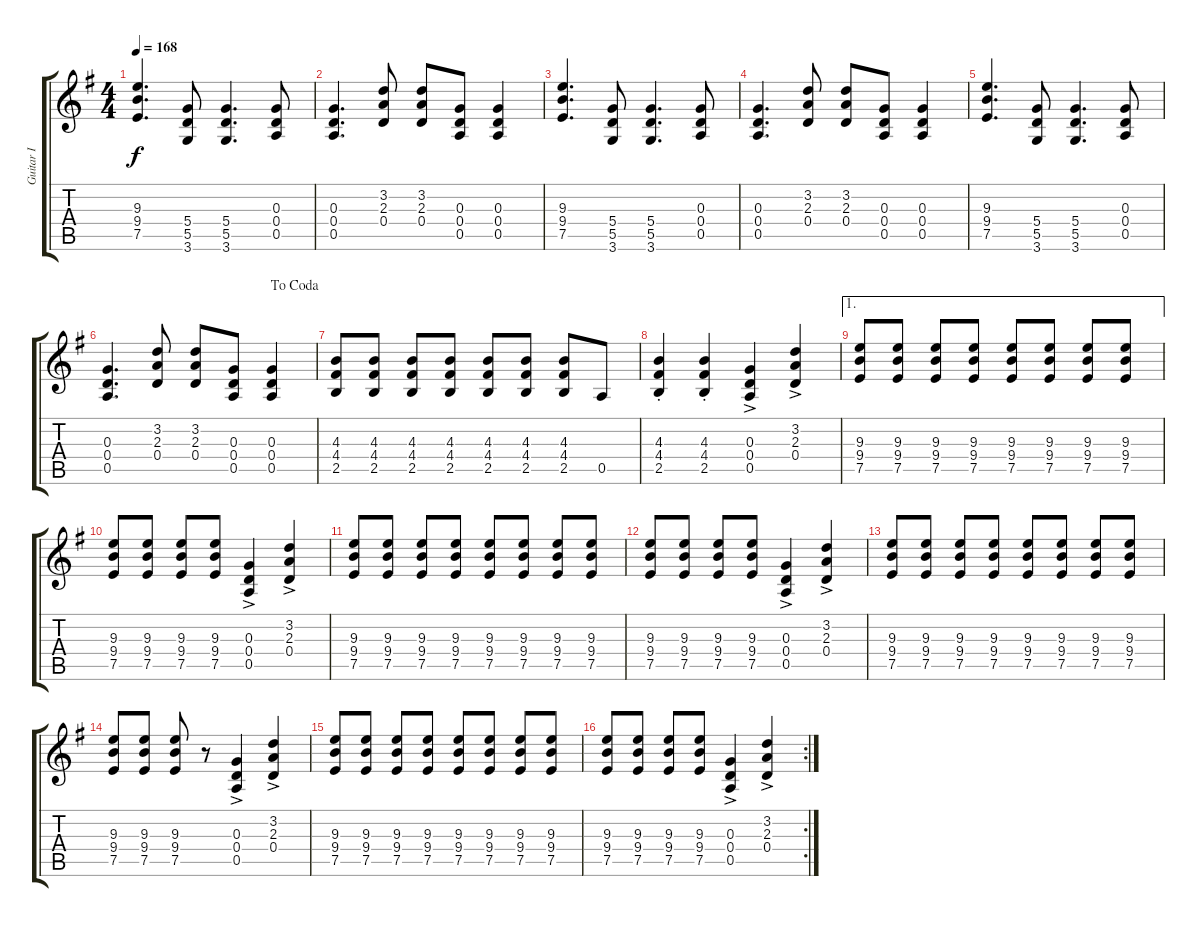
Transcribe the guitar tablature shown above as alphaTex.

\track ("Guitar I" "Guitar I") {instrument distortionguitar}
\staff {score tabs}
\tuning (E4 B3 G3 D3 A2 E2) {hide}
\ts (4 4)
\tempo 168
\clef g2
\ks g
(9.3 9.4 7.5).4{d dy f} (5.4 5.5 3.6).8 (5.4 5.5 3.6).4{d} (0.3 0.4 0.5).8 |
(0.3 0.4 0.5).4{d} (3.2 2.3 0.4).8 (3.2 2.3 0.4).8 (0.3 0.4 0.5).8 (0.3 0.4 0.5).4 |
(9.3 9.4 7.5).4{d} (5.4 5.5 3.6).8 (5.4 5.5 3.6).4{d} (0.3 0.4 0.5).8 |
(0.3 0.4 0.5).4{d} (3.2 2.3 0.4).8 (3.2 2.3 0.4).8 (0.3 0.4 0.5).8 (0.3 0.4 0.5).4 |
(9.3 9.4 7.5).4{d} (5.4 5.5 3.6).8 (5.4 5.5 3.6).4{d} (0.3 0.4 0.5).8 |
\jump dacoda
(0.3 0.4 0.5).4{d} (3.2 2.3 0.4).8 (3.2 2.3 0.4).8 (0.3 0.4 0.5).8 (0.3 0.4 0.5).4 |
(4.3 4.4 2.5).8 (4.3 4.4 2.5).8 (4.3 4.4 2.5).8 (4.3 4.4 2.5).8 (4.3 4.4 2.5).8 (4.3 4.4 2.5).8 (4.3 4.4 2.5).8 0.5.8 |
(4.3{st} 4.4{st} 2.5{st}).4 (4.3{st} 4.4{st} 2.5{st}).4 (0.3{ac} 0.4{ac} 0.5{ac}).4 (3.2{ac} 2.3{ac} 0.4{ac}).4 |
\ae 1
(9.3 9.4 7.5).8 (9.3 9.4 7.5).8 (9.3 9.4 7.5).8 (9.3 9.4 7.5).8 (9.3 9.4 7.5).8 (9.3 9.4 7.5).8 (9.3 9.4 7.5).8 (9.3 9.4 7.5).8 |
(9.3 9.4 7.5).8 (9.3 9.4 7.5).8 (9.3 9.4 7.5).8 (9.3 9.4 7.5).8 (0.3{ac} 0.4{ac} 0.5{ac}).4 (3.2{ac} 2.3{ac} 0.4{ac}).4 |
(9.3 9.4 7.5).8 (9.3 9.4 7.5).8 (9.3 9.4 7.5).8 (9.3 9.4 7.5).8 (9.3 9.4 7.5).8 (9.3 9.4 7.5).8 (9.3 9.4 7.5).8 (9.3 9.4 7.5).8 |
(9.3 9.4 7.5).8 (9.3 9.4 7.5).8 (9.3 9.4 7.5).8 (9.3 9.4 7.5).8 (0.3{ac} 0.4{ac} 0.5{ac}).4 (3.2{ac} 2.3{ac} 0.4{ac}).4 |
(9.3 9.4 7.5).8 (9.3 9.4 7.5).8 (9.3 9.4 7.5).8 (9.3 9.4 7.5).8 (9.3 9.4 7.5).8 (9.3 9.4 7.5).8 (9.3 9.4 7.5).8 (9.3 9.4 7.5).8 |
(9.3 9.4 7.5).8 (9.3 9.4 7.5).8 (9.3 9.4 7.5).8 r.8 (0.3{ac} 0.4{ac} 0.5{ac}).4 (3.2{ac} 2.3{ac} 0.4{ac}).4 |
(9.3 9.4 7.5).8 (9.3 9.4 7.5).8 (9.3 9.4 7.5).8 (9.3 9.4 7.5).8 (9.3 9.4 7.5).8 (9.3 9.4 7.5).8 (9.3 9.4 7.5).8 (9.3 9.4 7.5).8 |
\rc 2
(9.3 9.4 7.5).8 (9.3 9.4 7.5).8 (9.3 9.4 7.5).8 (9.3 9.4 7.5).8 (0.3{ac} 0.4{ac} 0.5{ac}).4 (3.2{ac} 2.3{ac} 0.4{ac}).4
